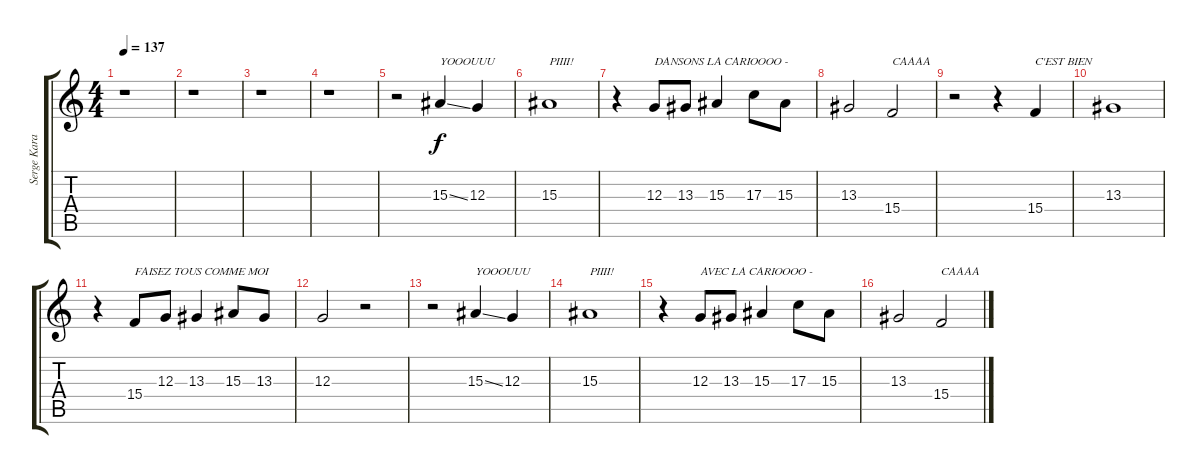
\track ("Serge Karamasoff" "Serge Kara") {instrument voiceoohs}
\staff {score tabs}
\tuning (E4 B3 G3 D3 A2 E2) {hide}
\ts (4 4)
\tempo 137
\clef g2
\ks c
r.1{dy f} |
r.1 |
r.1 |
r.1 |
r.2 15.3{ss}.4{txt "YOOOUUU "} 12.3.4 |
15.3.1{txt "PIIII!"} |
r.4 12.3.8{txt "DANSONS LA CARIOOOO -"} 13.3.8 15.3.4 17.3.8 15.3.8 |
13.3.2 15.4.2{txt "CAAAA"} |
r.2 r.4 15.4.4{txt "C'EST BIEN"} |
13.3.1 |
r.4 15.4.8{txt "FAISEZ TOUS COMME MOI"} 12.3.8 13.3.4 15.3.8 13.3.8 |
12.3.2 r.2 |
r.2 15.3{ss}.4{txt "YOOOUUU "} 12.3.4 |
15.3.1{txt "PIIII!"} |
r.4 12.3.8{txt "AVEC LA CARIOOOO -"} 13.3.8 15.3.4 17.3.8 15.3.8 |
13.3.2 15.4.2{txt "CAAAA"}
